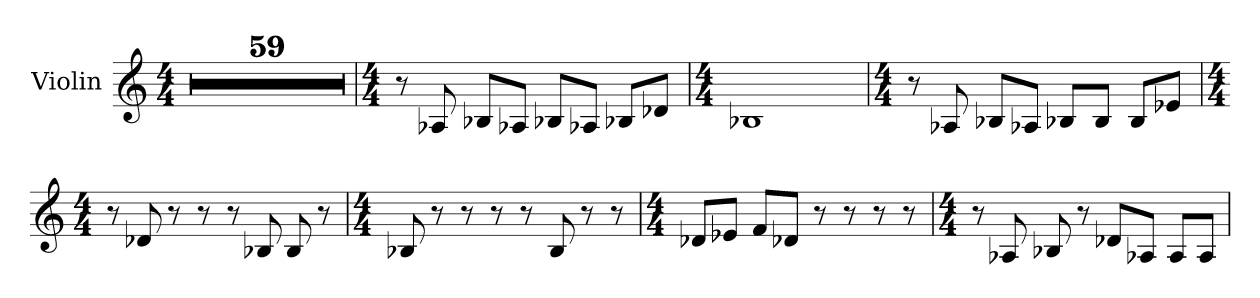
**kern
*part1
*staff1
*I"Violin
*I'Vln
*M4/4
=
1r
=
*M4/4
1r
=
*M4/4
1r
=
*M4/4
1r
=
*M4/4
1r
=
*M4/4
1r
=
*M4/4
1r
=
*M4/4
1r
=
*M4/4
1r
=
*M4/4
1r
=
*M4/4
1r
=
*M4/4
1r
=
*M4/4
1r
=
*M4/4
1r
=
*M4/4
1r
=
*M4/4
1r
=
*M4/4
1r
=
*M4/4
1r
=
*M4/4
1r
=
*M4/4
1r
=
*M4/4
1r
=
*M4/4
1r
=
*M4/4
1r
=
*M4/4
1r
=
*M4/4
1r
=
*M4/4
1r
=
*M4/4
1r
=
*M4/4
1r
=
*M4/4
1r
=
*M4/4
1r
=
*M4/4
1r
=
*M4/4
1r
=
*M4/4
1r
=
*M4/4
1r
=
*M4/4
1r
=
*M4/4
1r
=
*M4/4
1r
=
*M4/4
1r
=
*M4/4
1r
=
*M4/4
1r
=
*M4/4
1r
=
*M4/4
1r
=
*M4/4
1r
=
*M4/4
1r
=
*M4/4
1r
=
*M4/4
1r
=
*M4/4
1r
=
*M4/4
1r
=
*M4/4
1r
=
*M4/4
1r
=
*M4/4
1r
=
*M4/4
1r
=
*M4/4
1r
=
*M4/4
1r
=
*M4/4
1r
=
*M4/4
1r
=
*M4/4
1r
=
*M4/4
1r
=
*M4/4
1r
=
*M4/4
8r
8A-X
8B-XL
8A-XJ
8B-XL
8A-XJ
8B-XL
8d-XJ
=
*M4/4
1B-X
=
*M4/4
8r
8A-X
8B-XL
8A-XJ
8B-XL
8B-J
8B-L
8e-XJ
=
*M4/4
8r
8d-X
8r
8r
8r
8B-X
8B-
8r
=
*M4/4
8B-X
8r
8r
8r
8r
8B-
8r
8r
=
*M4/4
8d-XL
8e-XJ
8fL
8d-XJ
8r
8r
8r
8r
=
*M4/4
8r
8A-X
8B-X
8r
8d-XL
8A-XJ
8A-L
8A-J
=
*-
